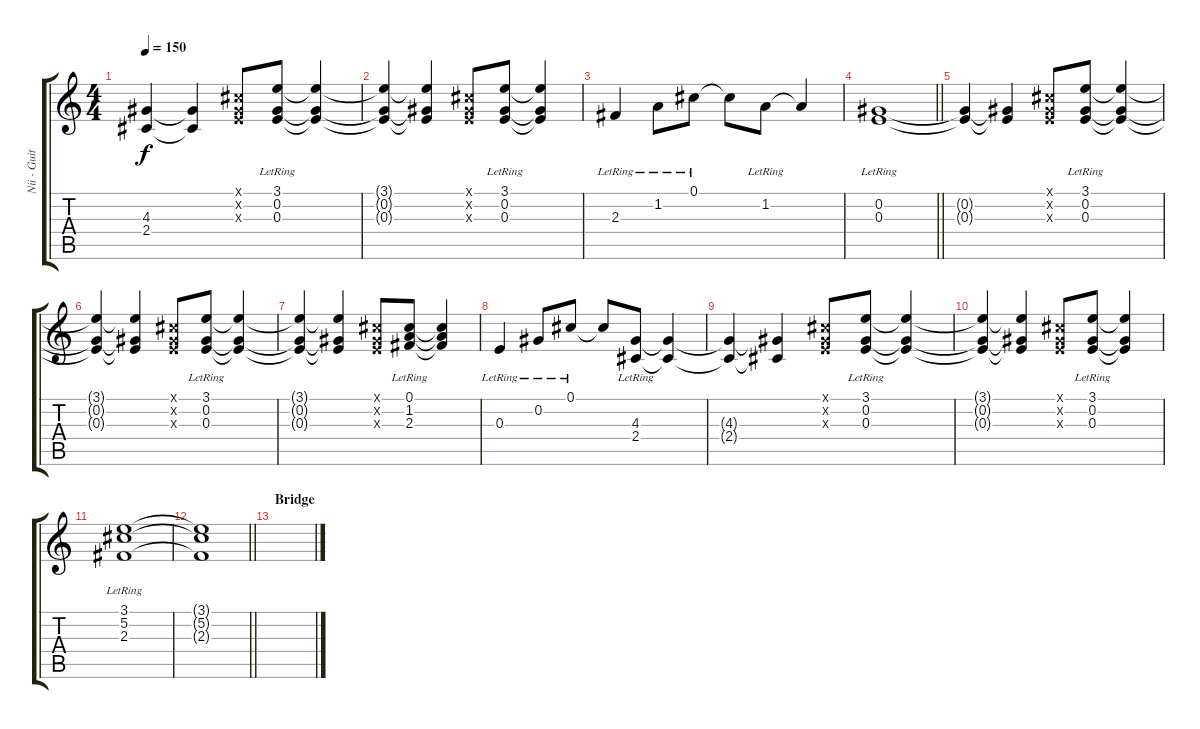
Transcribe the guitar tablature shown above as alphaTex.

\track ("Nii - Guitar 3" "Nii - Guit") {instrument distortionguitar}
\staff {score tabs}
\tuning (Db4 Ab3 E3 B2 Gb2 B1) {hide}
\ts (4 4)
\tempo 150
\clef g2
\ks c
(4.3{t} 2.4{t}).4{dy f} (4.3{t} 2.4{t}).4 (0.1{x} 0.2{x} 0.3{x}).8 (3.1{lr} 0.2 0.3{lr}).8 (3.1{t} 0.2{t} 0.3{t}).4 |
(3.1{t} 0.2{t} 0.3{t}).4 (3.1{t} 0.2{t} 0.3{t}).4 (0.1{x} 0.2{x} 0.3{x}).8 (3.1{lr} 0.2 0.3{lr}).8 (3.1{t} 0.2{t} 0.3{t}).4 |
2.3{lr}.4 1.2{lr}.8 0.1{lr}.8 0.1{t}.8 1.2{lr}.8 1.2{t}.4 |
\barLineRight lightlight
(0.2{lr} 0.3{lr}).1 |
\section ("" "")
(0.2{t} 0.3{t}).4 (0.2{t} 0.3{t}).4 (0.1{x} 0.2{x} 0.3{x}).8 (3.1{lr} 0.2 0.3{lr}).8 (3.1{t} 0.2{t} 0.3{t}).4 |
(3.1{t} 0.2{t} 0.3{t}).4 (3.1{t} 0.2{t} 0.3{t}).4 (0.1{x} 0.2{x} 0.3{x}).8 (3.1{lr} 0.2 0.3{lr}).8 (3.1{t} 0.2{t} 0.3{t}).4 |
(3.1{t} 0.2{t} 0.3{t}).4 (3.1{t} 0.2{t} 0.3{t}).4 (0.1{x} 0.2{x} 0.3{x}).8 (0.1{lr} 1.2 2.3{lr}).8 (0.1{t} 1.2{t} 2.3{t}).4 |
0.3{lr}.4 0.2{lr}.8 0.1{lr}.8 0.1{t}.8 (4.3 2.4{lr}).8 (4.3{t} 2.4{t}).4 |
(4.3{t} 2.4{t}).4 (4.3{t} 2.4{t}).4 (0.1{x} 0.2{x} 0.3{x}).8 (3.1{lr} 0.2 0.3{lr}).8 (3.1{t} 0.2{t} 0.3{t}).4 |
(3.1{t} 0.2{t} 0.3{t}).4 (3.1{t} 0.2{t} 0.3{t}).4 (0.1{x} 0.2{x} 0.3{x}).8 (3.1{lr} 0.2 0.3{lr}).8 (3.1{t} 0.2{t} 0.3{t}).4 |
(3.1{lr} 5.2{lr} 2.3).1 |
\barLineRight lightlight
(3.1{t} 5.2{t} 2.3{t}).1 |
\section ("" "Bridge")
